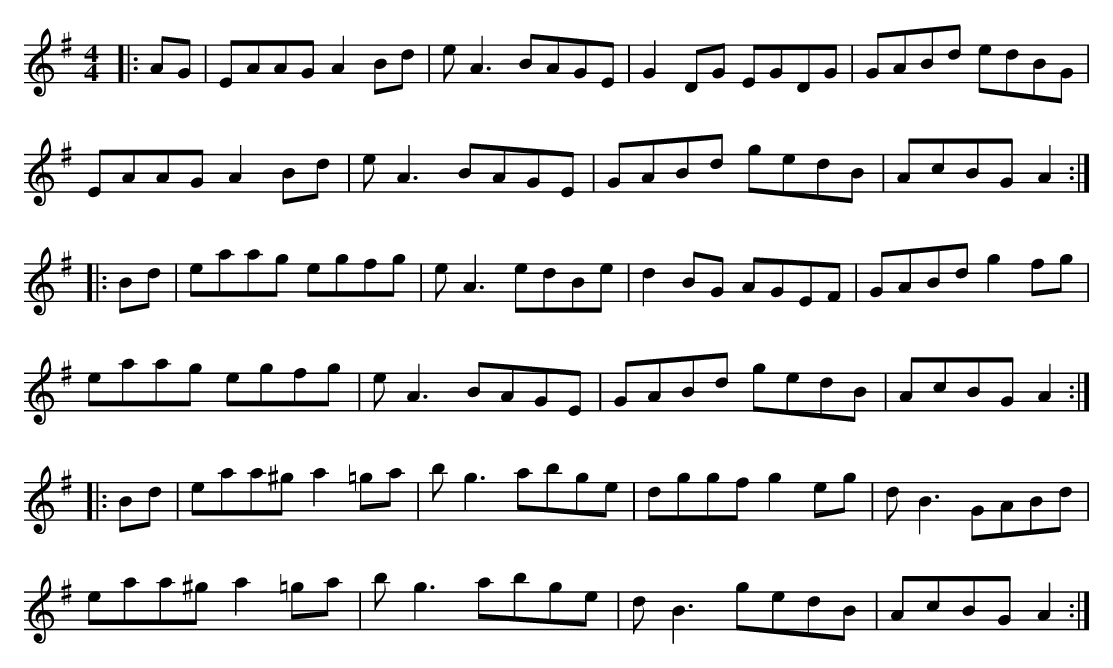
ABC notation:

X:1
M:4/4
K:Ador
|:AG|EAAG A2Bd|eA3 BAGE|G2DG EGDG|GABd edBG|
EAAG A2Bd|eA3 BAGE|GABd gedB|AcBG A2:|
|:Bd|eaag egfg|eA3 edBe|d2BG AGEF|GABd g2fg|
eaag egfg|eA3 BAGE|GABd gedB|AcBG A2:|
|:Bd|eaa^g a2=ga|bg3 abge|dggf g2eg|dB3 GABd|
eaa^g a2=ga|bg3 abge|dB3 gedB|AcBG A2:|
